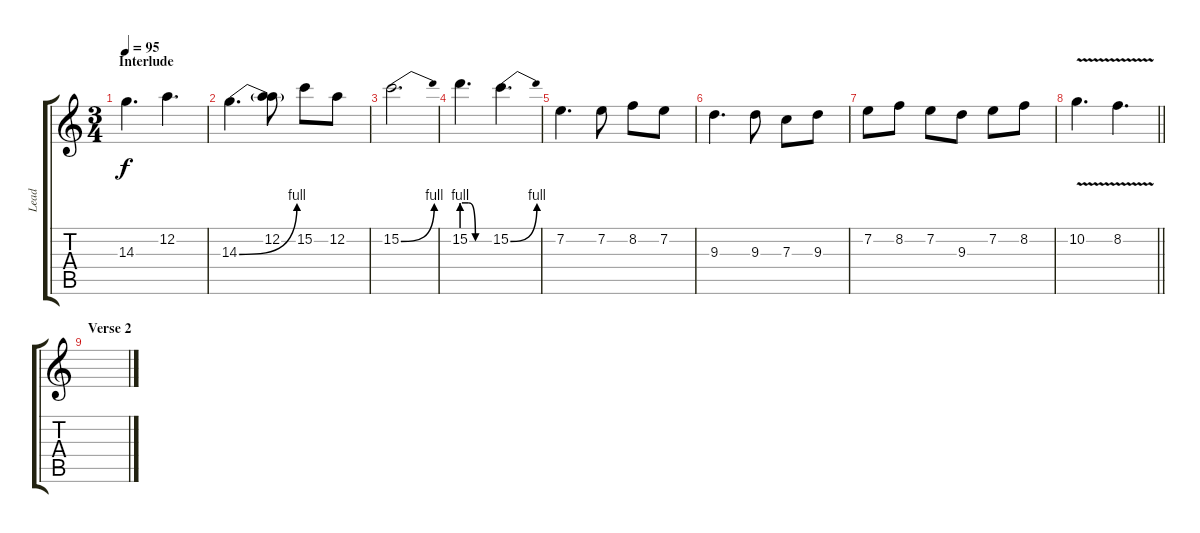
\track ("Lead" "Lead") {instrument overdrivenguitar}
\staff {score tabs}
\tuning (D4 A3 F3 C3 G2 D2) {hide}
\ts (3 4)
\section ("" "Interlude")
\tempo 95
\clef g2
\ks c
14.3.4{d dy f} 12.2.4{d} |
14.3{be (bend 0 0 60 4)}.4{d} (12.2 14.3{t}).8 15.2.8 12.2.8 |
15.2{be (bend 0 0 60 4)}.2{d} |
15.2{be (custom 0 4 15 4 30 0 60 0)}.4{d} 15.2{be (bend 0 0 60 4)}.4{d} |
7.2.4{d} 7.2.8 8.2.8 7.2.8 |
9.3.4{d} 9.3.8 7.3.8 9.3.8 |
7.2.8 8.2.8 7.2.8 9.3.8 7.2.8 8.2.8 |
\barLineRight lightlight
10.2{v}.4{d} 8.2{v}.4{d} |
\section ("" "Verse 2")
